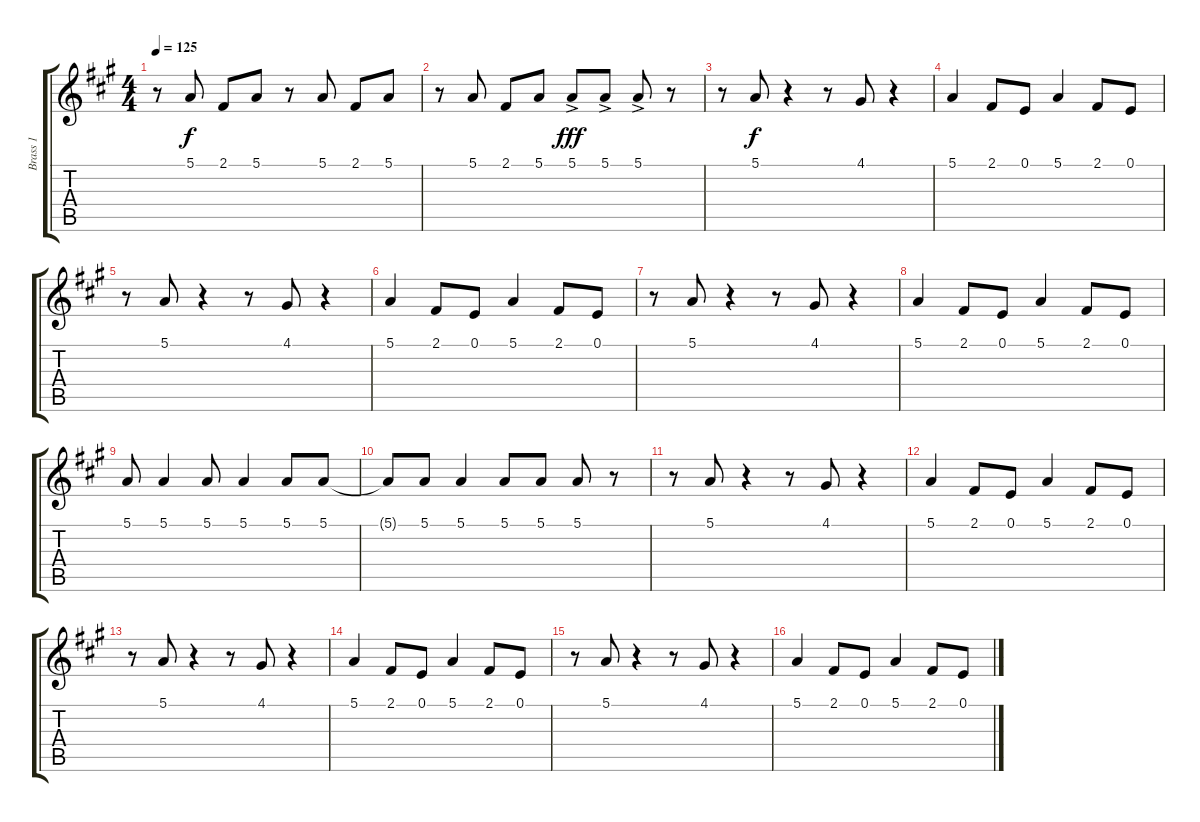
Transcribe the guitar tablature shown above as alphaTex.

\track ("Brass 1" "Brass 1") {instrument brasssection}
\staff {score tabs}
\tuning (E4 B3 G3 D3 A2 E2) {hide}
\ts (4 4)
\tempo 125
\clef g2
\ks a
r.8{dy f} 5.1.8 2.1.8 5.1.8 r.8 5.1.8 2.1.8 5.1.8 |
r.8 5.1.8 2.1.8 5.1.8 5.1{ac}.8{dy fff} 5.1{ac}.8 5.1{ac}.8 r.8 |
r.8 5.1.8{dy f} r.4 r.8 4.1.8 r.4 |
5.1.4 2.1.8 0.1.8 5.1.4 2.1.8 0.1.8 |
r.8 5.1.8 r.4 r.8 4.1.8 r.4 |
5.1.4 2.1.8 0.1.8 5.1.4 2.1.8 0.1.8 |
r.8 5.1.8 r.4 r.8 4.1.8 r.4 |
5.1.4 2.1.8 0.1.8 5.1.4 2.1.8 0.1.8 |
5.1.8 5.1.4 5.1.8 5.1.4 5.1.8 5.1.8 |
5.1{t}.8 5.1.8 5.1.4 5.1.8 5.1.8 5.1.8 r.8 |
r.8 5.1.8 r.4 r.8 4.1.8 r.4 |
5.1.4 2.1.8 0.1.8 5.1.4 2.1.8 0.1.8 |
r.8 5.1.8 r.4 r.8 4.1.8 r.4 |
5.1.4 2.1.8 0.1.8 5.1.4 2.1.8 0.1.8 |
r.8 5.1.8 r.4 r.8 4.1.8 r.4 |
5.1.4 2.1.8 0.1.8 5.1.4 2.1.8 0.1.8
